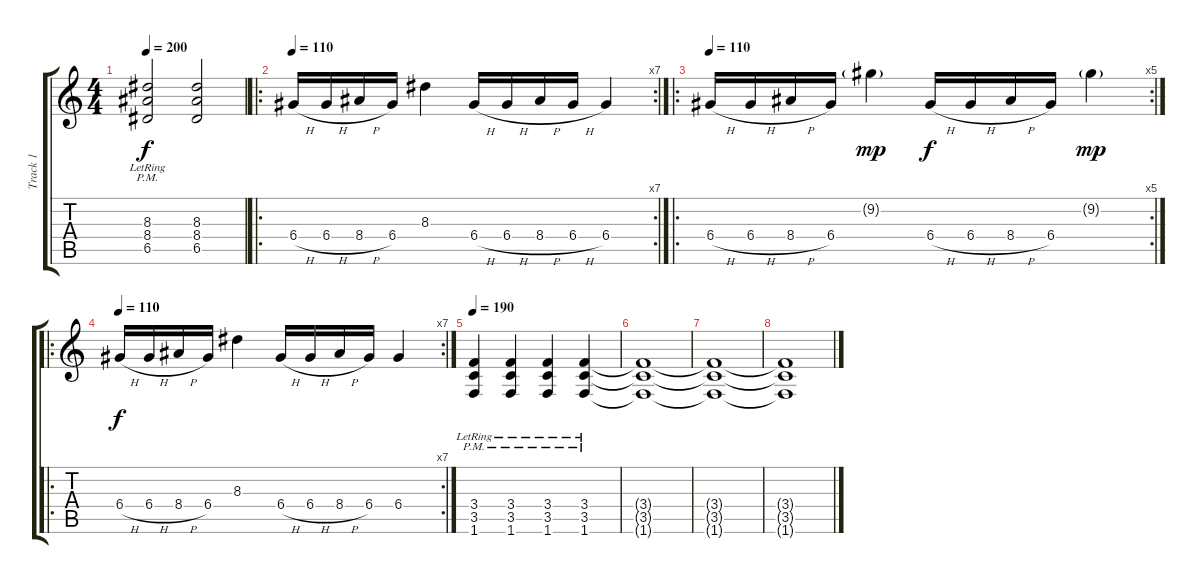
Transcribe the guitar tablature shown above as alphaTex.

\track ("Track 1" "Track 1") {instrument distortionguitar}
\staff {score tabs}
\tuning (E4 B3 G3 D3 A2 E2) {hide}
\ts (4 4)
\tempo 200
\clef g2
\ks c
(8.3{pm lr} 8.4{pm lr} 6.5{lr}).2{dy f} (8.3 8.4 6.5).2 |
\ro
\rc 7
\tempo 110
6.4{h}.16{volume 6} 6.4{h}.16 8.4{h}.16 6.4.16 8.3.4 6.4{h}.16 6.4{h}.16 8.4{h}.16 6.4{h}.16 6.4.4 |
\ro
\rc 5
\tempo 110
6.4{h}.16 6.4{h}.16 8.4{h}.16 6.4.16 9.2{g}.4{dy mp} 6.4{h}.16{dy f} 6.4{h}.16 8.4{h}.16 6.4.16 9.2{g}.4{dy mp} |
\ro
\rc 7
\tempo 110
6.4{h}.16{dy f} 6.4{h}.16 8.4{h}.16 6.4.16 8.3.4 6.4{h}.16 6.4{h}.16 8.4{h}.16 6.4.16 6.4.4 |
\tempo 190
(3.4{lr} 3.5{lr} 1.6{pm lr}).4{volume 11} (3.4{lr} 3.5{lr} 1.6{pm lr}).4 (3.4{lr} 3.5{lr} 1.6{pm lr}).4 (3.4{lr} 3.5{lr} 1.6{pm lr}).4 |
(3.4{t} 3.5{t} 1.6{t}).1 |
(3.4{t} 3.5{t} 1.6{t}).1 |
(3.4{t} 3.5{t} 1.6{t}).1
